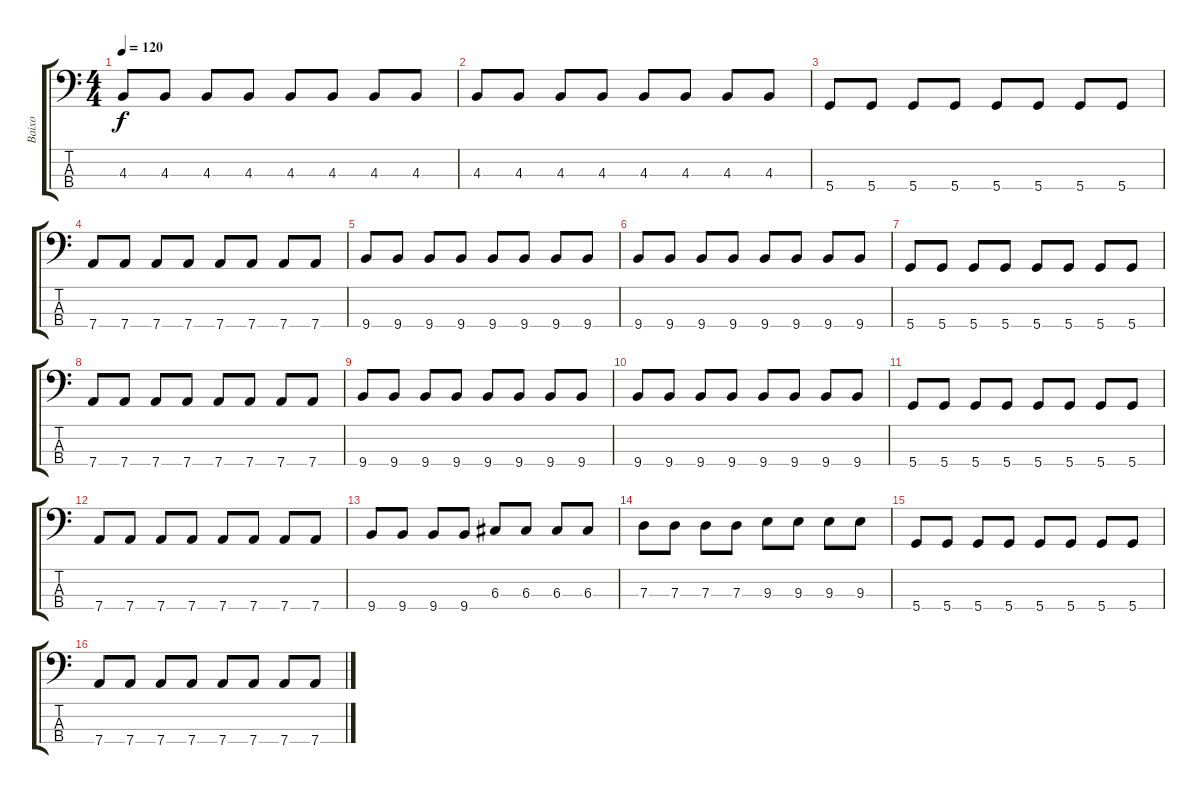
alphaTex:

\track ("Baixo" "Baixo") {instrument electricbassfinger}
\staff {score tabs}
\tuning (F2 C2 G1 D1) {hide}
\ts (4 4)
\tempo 120
\clef f4
\ks c
4.3.8{dy f} 4.3.8 4.3.8 4.3.8 4.3.8 4.3.8 4.3.8 4.3.8 |
4.3.8 4.3.8 4.3.8 4.3.8 4.3.8 4.3.8 4.3.8 4.3.8 |
5.4.8 5.4.8 5.4.8 5.4.8 5.4.8 5.4.8 5.4.8 5.4.8 |
7.4.8 7.4.8 7.4.8 7.4.8 7.4.8 7.4.8 7.4.8 7.4.8 |
9.4.8 9.4.8 9.4.8 9.4.8 9.4.8 9.4.8 9.4.8 9.4.8 |
9.4.8 9.4.8 9.4.8 9.4.8 9.4.8 9.4.8 9.4.8 9.4.8 |
5.4.8 5.4.8 5.4.8 5.4.8 5.4.8 5.4.8 5.4.8 5.4.8 |
7.4.8 7.4.8 7.4.8 7.4.8 7.4.8 7.4.8 7.4.8 7.4.8 |
9.4.8 9.4.8 9.4.8 9.4.8 9.4.8 9.4.8 9.4.8 9.4.8 |
9.4.8 9.4.8 9.4.8 9.4.8 9.4.8 9.4.8 9.4.8 9.4.8 |
5.4.8 5.4.8 5.4.8 5.4.8 5.4.8 5.4.8 5.4.8 5.4.8 |
7.4.8 7.4.8 7.4.8 7.4.8 7.4.8 7.4.8 7.4.8 7.4.8 |
9.4.8 9.4.8 9.4.8 9.4.8 6.3.8 6.3.8 6.3.8 6.3.8 |
7.3.8 7.3.8 7.3.8 7.3.8 9.3.8 9.3.8 9.3.8 9.3.8 |
5.4.8 5.4.8 5.4.8 5.4.8 5.4.8 5.4.8 5.4.8 5.4.8 |
7.4.8 7.4.8 7.4.8 7.4.8 7.4.8 7.4.8 7.4.8 7.4.8
